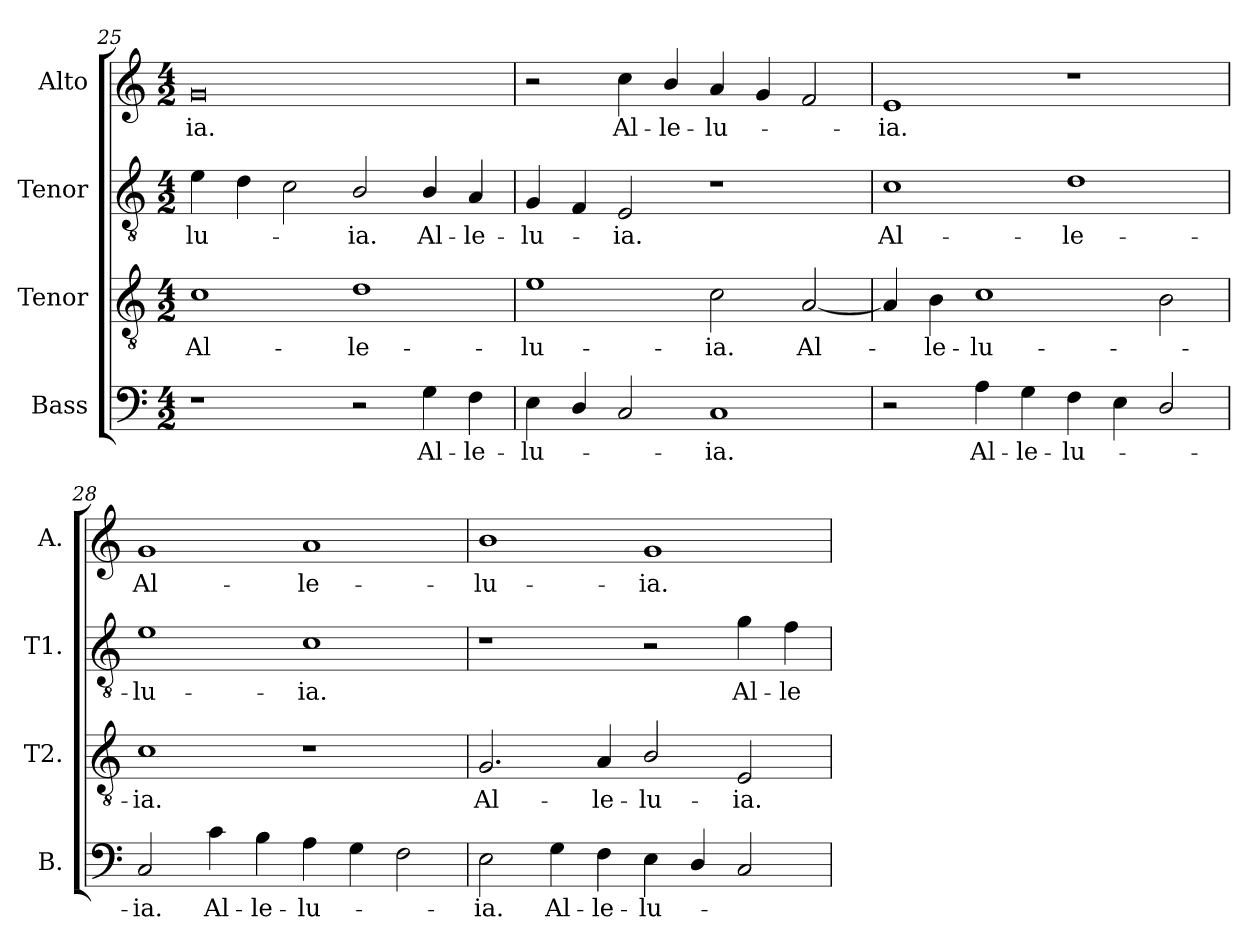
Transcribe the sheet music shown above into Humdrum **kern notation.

**kern	**text	**kern	**text	**kern	**text	**kern	**text
*part4	*part4	*part3	*part3	*part2	*part2	*part1	*part1
*staff4	*staff4	*staff3	*staff3	*staff2	*staff2	*staff1	*staff1
*I"Bass	*	*I"Tenor	*	*I"Tenor	*	*I"Alto	*
*I'B.	*	*I'T2.	*	*I'T1.	*	*I'A.	*
*clefF4	*	*clefGv2	*	*clefGv2	*	*clefG2	*
*	*	*ITrd7c12	*	*ITrd7c12	*	*	*
*k[]	*	*k[]	*	*k[]	*	*k[]	*
*C:	*	*C:	*	*C:	*	*C:	*
*M4/2	*	*M4/2	*	*M4/2	*	*M4/2	*
=25	=25	=25	=25	=25	=25	=25	=25
!	!	!	!LO:LY:b:color=#000000	!	!	!	!
!	!	!	!	!	!LO:LY:b:color=#000000	!	!
!	!	!	!	!	!	!	!LO:LY:b:color=#000000
1r	.	1Ci	Al-	4Ei\	-lu-	0gi	-ia.
.	.	.	.	4Di\	.	.	.
.	.	.	.	2Ci\	.	.	.
!	!	!	!LO:LY:b:color=#000000	!	!	!	!
!	!	!	!	!	!LO:LY:b:color=#000000	!	!
2r	.	1Di	-le-	2BBi/	-ia.	.	.
!	!LO:LY:b:color=#000000	!	!	!	!	!	!
!	!	!	!	!	!LO:LY:b:color=#000000	!	!
4Gi\	Al-	.	.	4BBi/	Al-	.	.
!	!LO:LY:b:color=#000000	!	!	!	!	!	!
!	!	!	!	!	!LO:LY:b:color=#000000	!	!
4Fi\	-le-	.	.	4AAi/	-le-	.	.
=26	=26	=26	=26	=26	=26	=26	=26
!	!LO:LY:b:color=#000000	!	!	!	!	!	!
!	!	!	!LO:LY:b:color=#000000	!	!	!	!
!	!	!	!	!	!LO:LY:b:color=#000000	!	!
4Ei\	-lu-	1Ei	-lu-	4GGi/	-lu-	2r	.
4Di/	.	.	.	4FFi/	.	.	.
!	!	!	!	!	!LO:LY:b:color=#000000	!	!
!	!	!	!	!	!	!	!LO:LY:b:color=#000000
2Ci/	.	.	.	2EEi/	-ia.	4cci\	Al-
!	!	!	!	!	!	!	!LO:LY:b:color=#000000
.	.	.	.	.	.	4bi/	-le-
!	!LO:LY:b:color=#000000	!	!	!	!	!	!
!	!	!	!LO:LY:b:color=#000000	!	!	!	!
!	!	!	!	!	!	!	!LO:LY:b:color=#000000
1Ci	-ia.	2Ci\	-ia.	1r	.	4ai/	-lu-
.	.	.	.	.	.	4gi/	.
!	!	!	!LO:LY:b:color=#000000	!	!	!	!
.	.	[2AAi/	Al-	.	.	2fi/	.
=27	=27	=27	=27	=27	=27	=27	=27
!	!	!	!	!	!LO:LY:b:color=#000000	!	!
!	!	!	!	!	!	!	!LO:LY:b:color=#000000
2r	.	4AAi/]	.	1Ci	Al-	1ei	-ia.
!	!	!	!LO:LY:b:color=#000000	!	!	!	!
.	.	4BBi\	-le-	.	.	.	.
!	!LO:LY:b:color=#000000	!	!	!	!	!	!
!	!	!	!LO:LY:b:color=#000000	!	!	!	!
4Ai\	Al-	1Ci	-lu-	.	.	.	.
!	!LO:LY:b:color=#000000	!	!	!	!	!	!
4Gi\	-le-	.	.	.	.	.	.
!	!LO:LY:b:color=#000000	!	!	!	!	!	!
!	!	!	!	!	!LO:LY:b:color=#000000	!	!
4Fi\	-lu-	.	.	1Di	-le-	1r	.
4Ei\	.	.	.	.	.	.	.
2Di/	.	2BBi\	.	.	.	.	.
!!LO:LB:g=z
=28	=28	=28	=28	=28	=28	=28	=28
!	!LO:LY:b:color=#000000	!	!	!	!	!	!
!	!	!	!LO:LY:b:color=#000000	!	!	!	!
!	!	!	!	!	!LO:LY:b:color=#000000	!	!
!	!	!	!	!	!	!	!LO:LY:b:color=#000000
2Ci/	-ia.	1Ci	-ia.	1Ei	-lu-	1gi	Al-
!	!LO:LY:b:color=#000000	!	!	!	!	!	!
4ci\	Al-	.	.	.	.	.	.
!	!LO:LY:b:color=#000000	!	!	!	!	!	!
4Bi\	-le-	.	.	.	.	.	.
!	!LO:LY:b:color=#000000	!	!	!	!	!	!
!	!	!	!	!	!LO:LY:b:color=#000000	!	!
!	!	!	!	!	!	!	!LO:LY:b:color=#000000
4Ai\	-lu-	1r	.	1Ci	-ia.	1ai	-le-
4Gi\	.	.	.	.	.	.	.
2Fi\	.	.	.	.	.	.	.
=29	=29	=29	=29	=29	=29	=29	=29
!	!LO:LY:b:color=#000000	!	!	!	!	!	!
!	!	!	!LO:LY:b:color=#000000	!	!	!	!
!	!	!	!	!	!	!	!LO:LY:b:color=#000000
2Ei\	-ia.	2.GGi/	Al-	1r	.	1bi	-lu-
!	!LO:LY:b:color=#000000	!	!	!	!	!	!
4Gi\	Al-	.	.	.	.	.	.
!	!LO:LY:b:color=#000000	!	!	!	!	!	!
!	!	!	!LO:LY:b:color=#000000	!	!	!	!
4Fi\	-le-	4AAi/	-le-	.	.	.	.
!	!LO:LY:b:color=#000000	!	!	!	!	!	!
!	!	!	!LO:LY:b:color=#000000	!	!	!	!
!	!	!	!	!	!	!	!LO:LY:b:color=#000000
4Ei\	-lu-	2BBi/	-lu-	2r	.	1gi	-ia.
4Di/	.	.	.	.	.	.	.
!	!	!	!LO:LY:b:color=#000000	!	!	!	!
!	!	!	!	!	!LO:LY:b:color=#000000	!	!
2Ci/	.	2EEi/	-ia.	4Gi\	Al-	.	.
!	!	!	!	!	!LO:LY:b:color=#000000	!	!
.	.	.	.	4Fi\	-le-	.	.
=	=	=	=	=	=	=	=
*-	*-	*-	*-	*-	*-	*-	*-
